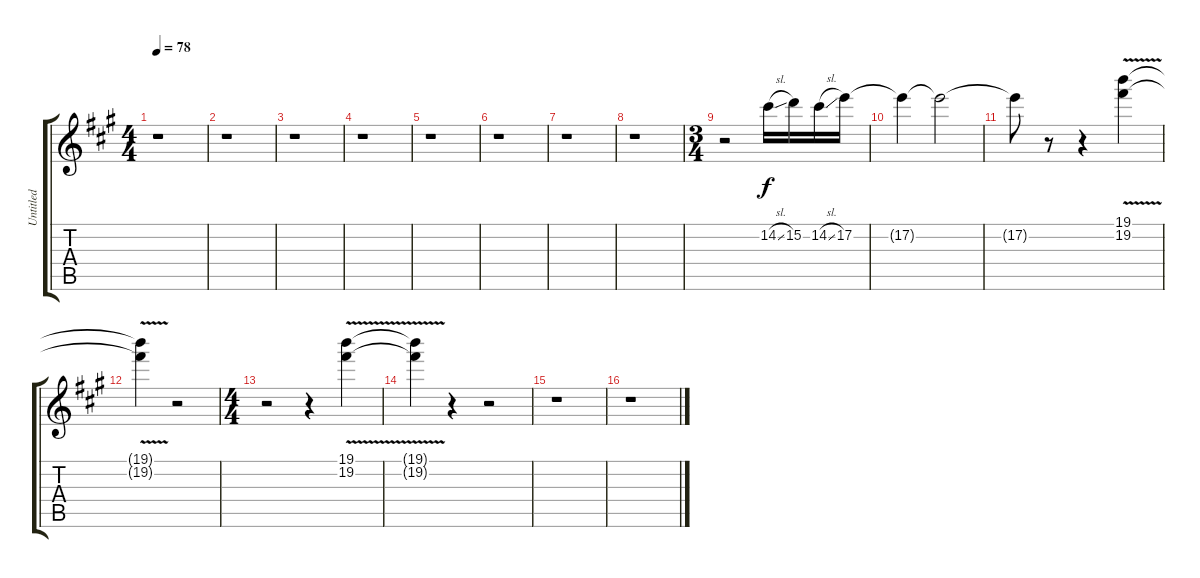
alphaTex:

\track ("Untitled" "Untitled") {instrument distortionguitar}
\staff {score tabs}
\tuning (E4 B3 G3 D3 A2 E2) {hide}
\ts (4 4)
\tempo 78
\clef g2
\ks a
r.1{dy f instrument distortionguitar} |
r.1 |
r.1 |
r.1 |
r.1 |
r.1 |
r.1 |
r.1 |
\ts (3 4)
r.2 14.2{sl}.16 15.2.16 14.2{sl}.16 17.2.16 |
17.2{t}.4 17.2{t}.2 |
17.2{t}.8 r.8 r.4 (19.1{v} 19.2{v}).4 |
(19.1{v t} 19.2{v t}).4 r.2 |
\ts (4 4)
r.2 r.4 (19.1{v} 19.2{v}).4 |
(19.1{v t} 19.2{v t}).4 r.4 r.2 |
r.1 |
r.1
